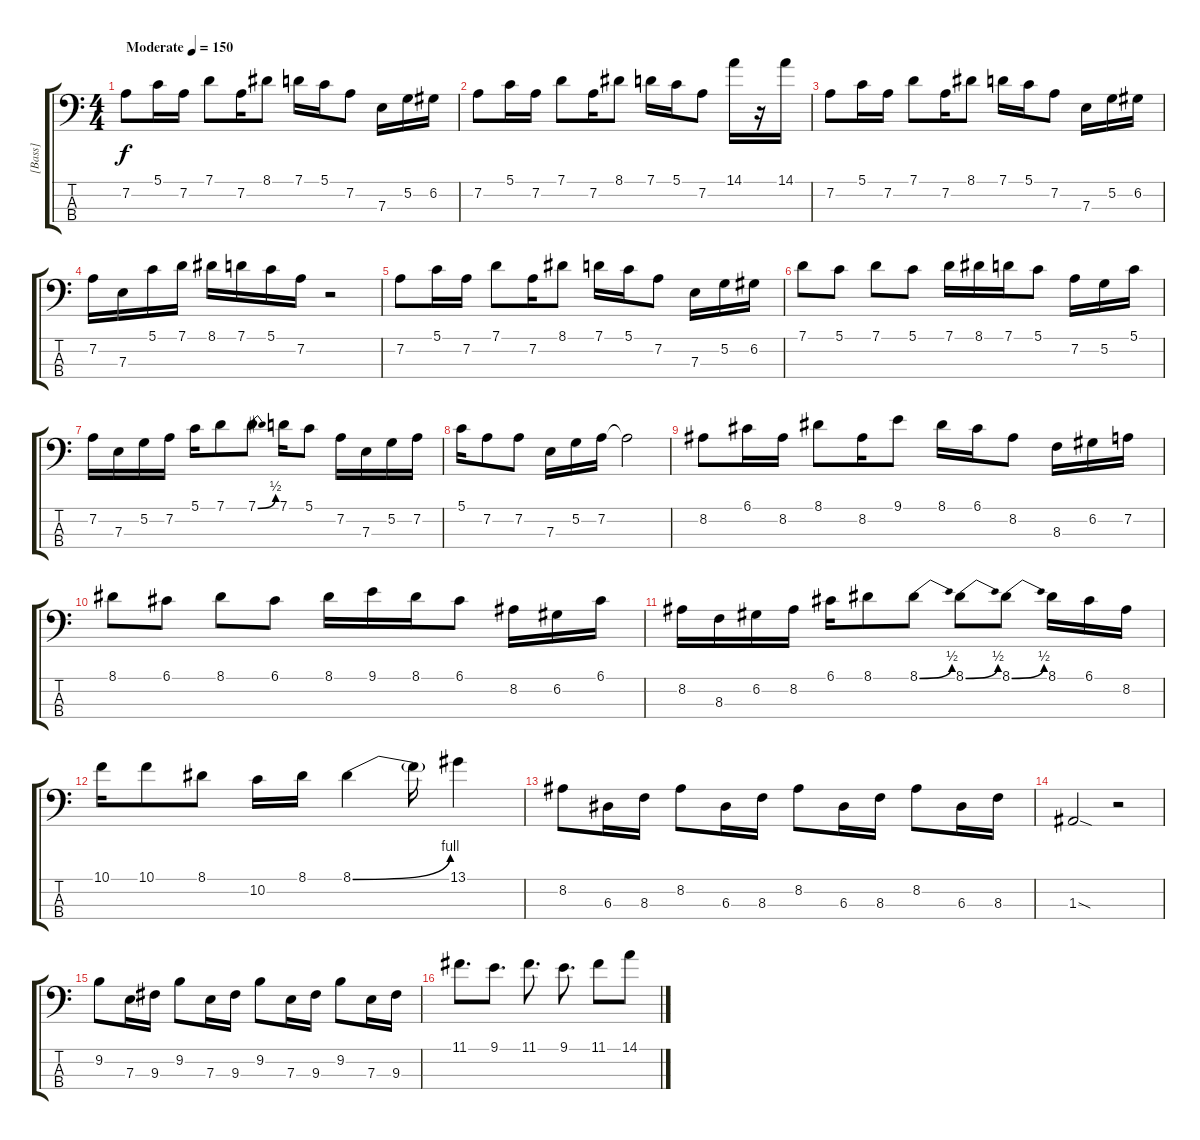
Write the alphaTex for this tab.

\track ("[Bass]" "[Bass]") {instrument electricbassfinger}
\staff {score tabs}
\tuning (G2 D2 A1 E1) {hide}
\ts (4 4)
\tempo (150 "Moderate")
\clef f4
\ks c
7.2.8{dy f instrument electricbassfinger} 5.1.16 7.2.16 7.1.8 7.2.16 8.1.8 7.1.16 5.1.16 7.2.8 7.3.16 5.2.16 6.2.16 |
7.2.8 5.1.16 7.2.16 7.1.8 7.2.16 8.1.8 7.1.16 5.1.16 7.2.8 14.1.16 r.16 14.1.16 |
7.2.8 5.1.16 7.2.16 7.1.8 7.2.16 8.1.8 7.1.16 5.1.16 7.2.8 7.3.16 5.2.16 6.2.16 |
7.2.16 7.3.16 5.1.16 7.1.16 8.1.16 7.1.16 5.1.16 7.2.16 r.2 |
7.2.8 5.1.16 7.2.16 7.1.8 7.2.16 8.1.8 7.1.16 5.1.16 7.2.8 7.3.16 5.2.16 6.2.16 |
7.1.8 5.1.8 7.1.8 5.1.8 7.1.16 8.1.16 7.1.16 5.1.8 7.2.16 5.2.16 5.1.16 |
7.2.16 7.3.16 5.2.16 7.2.16 5.1.16 7.1.8 7.1{be (bend 0 0 60 2)}.8 7.1.16 5.1.8 7.2.16 7.3.16 5.2.16 7.2.16 |
5.1.16 7.2.8 7.2.8 7.3.16 5.2.16 7.2.16 7.2{t}.2 |
8.2.8 6.1.16 8.2.16 8.1.8 8.2.16 9.1.8 8.1.16 6.1.16 8.2.8 8.3.16 6.2.16 7.2.16 |
8.1.8 6.1.8 8.1.8 6.1.8 8.1.16 9.1.16 8.1.16 6.1.8 8.2.16 6.2.16 6.1.16 |
8.2.16 8.3.16 6.2.16 8.2.16 6.1.16 8.1.8 8.1{be (bend 0 0 60 2)}.8 8.1{be (bend 0 0 60 2)}.8 8.1{be (bend 0 0 60 2)}.8 8.1.16 6.1.16 8.2.16 |
10.1.16 10.1.8 8.1.8 10.2.16 8.1.16 8.1{be (bend 0 0 60 4)}.4 8.1{t}.16 13.1.4 |
8.2.8 6.3.16 8.3.16 8.2.8 6.3.16 8.3.16 8.2.8 6.3.16 8.3.16 8.2.8 6.3.16 8.3.16 |
1.3{sod}.2 r.2 |
9.2.8 7.3.16 9.3.16 9.2.8 7.3.16 9.3.16 9.2.8 7.3.16 9.3.16 9.2.8 7.3.16 9.3.16 |
11.1.8{d} 9.1.8{d} 11.1.8{d} 9.1.8{d} 11.1.8 14.1.8
